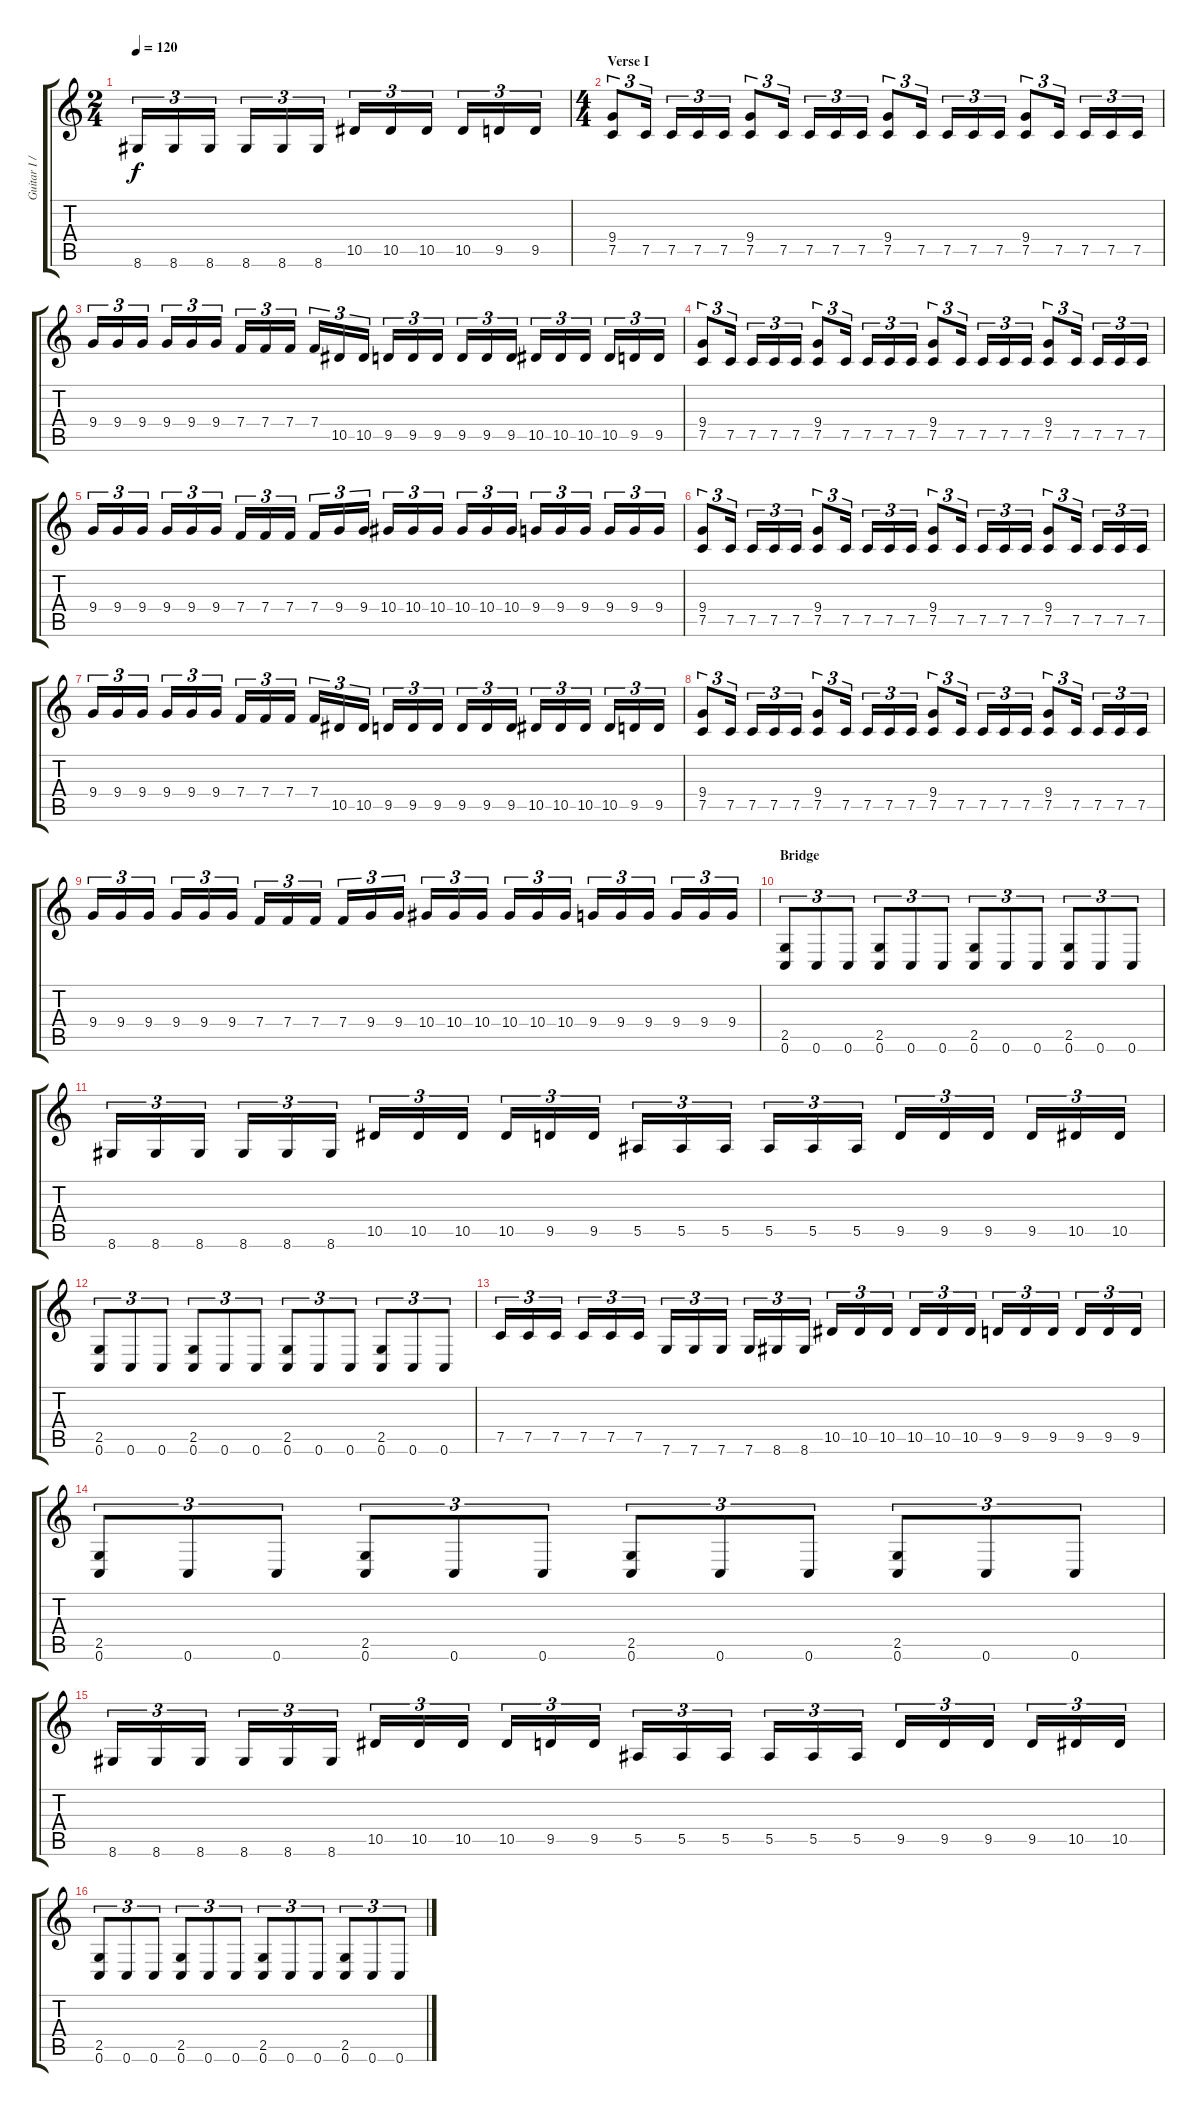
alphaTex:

\track ("Guitar I / Rob" "Guitar I /") {instrument distortionguitar}
\staff {score tabs}
\tuning (C4 G3 Eb3 Bb2 F2 C2) {hide}
\ts (2 4)
\tempo 120
\clef g2
\ks c
8.6.16{tu (3 2) dy f} 8.6.16{tu (3 2)} 8.6.16{tu (3 2)} 8.6.16{tu (3 2)} 8.6.16{tu (3 2)} 8.6.16{tu (3 2)} 10.5.16{tu (3 2)} 10.5.16{tu (3 2)} 10.5.16{tu (3 2)} 10.5.16{tu (3 2)} 9.5.16{tu (3 2)} 9.5.16{tu (3 2)} |
\ts (4 4)
\section ("" "Verse I")
(9.4 7.5).8{tu (3 2)} 7.5.16{tu (3 2)} 7.5.16{tu (3 2)} 7.5.16{tu (3 2)} 7.5.16{tu (3 2)} (9.4 7.5).8{tu (3 2)} 7.5.16{tu (3 2)} 7.5.16{tu (3 2)} 7.5.16{tu (3 2)} 7.5.16{tu (3 2)} (9.4 7.5).8{tu (3 2)} 7.5.16{tu (3 2)} 7.5.16{tu (3 2)} 7.5.16{tu (3 2)} 7.5.16{tu (3 2)} (9.4 7.5).8{tu (3 2)} 7.5.16{tu (3 2)} 7.5.16{tu (3 2)} 7.5.16{tu (3 2)} 7.5.16{tu (3 2)} |
9.4.16{tu (3 2)} 9.4.16{tu (3 2)} 9.4.16{tu (3 2)} 9.4.16{tu (3 2)} 9.4.16{tu (3 2)} 9.4.16{tu (3 2)} 7.4.16{tu (3 2)} 7.4.16{tu (3 2)} 7.4.16{tu (3 2)} 7.4.16{tu (3 2)} 10.5.16{tu (3 2)} 10.5.16{tu (3 2)} 9.5.16{tu (3 2)} 9.5.16{tu (3 2)} 9.5.16{tu (3 2)} 9.5.16{tu (3 2)} 9.5.16{tu (3 2)} 9.5.16{tu (3 2)} 10.5.16{tu (3 2)} 10.5.16{tu (3 2)} 10.5.16{tu (3 2)} 10.5.16{tu (3 2)} 9.5.16{tu (3 2)} 9.5.16{tu (3 2)} |
(9.4 7.5).8{tu (3 2)} 7.5.16{tu (3 2)} 7.5.16{tu (3 2)} 7.5.16{tu (3 2)} 7.5.16{tu (3 2)} (9.4 7.5).8{tu (3 2)} 7.5.16{tu (3 2)} 7.5.16{tu (3 2)} 7.5.16{tu (3 2)} 7.5.16{tu (3 2)} (9.4 7.5).8{tu (3 2)} 7.5.16{tu (3 2)} 7.5.16{tu (3 2)} 7.5.16{tu (3 2)} 7.5.16{tu (3 2)} (9.4 7.5).8{tu (3 2)} 7.5.16{tu (3 2)} 7.5.16{tu (3 2)} 7.5.16{tu (3 2)} 7.5.16{tu (3 2)} |
9.4.16{tu (3 2)} 9.4.16{tu (3 2)} 9.4.16{tu (3 2)} 9.4.16{tu (3 2)} 9.4.16{tu (3 2)} 9.4.16{tu (3 2)} 7.4.16{tu (3 2)} 7.4.16{tu (3 2)} 7.4.16{tu (3 2)} 7.4.16{tu (3 2)} 9.4.16{tu (3 2)} 9.4.16{tu (3 2)} 10.4.16{tu (3 2)} 10.4.16{tu (3 2)} 10.4.16{tu (3 2)} 10.4.16{tu (3 2)} 10.4.16{tu (3 2)} 10.4.16{tu (3 2)} 9.4.16{tu (3 2)} 9.4.16{tu (3 2)} 9.4.16{tu (3 2)} 9.4.16{tu (3 2)} 9.4.16{tu (3 2)} 9.4.16{tu (3 2)} |
(9.4 7.5).8{tu (3 2)} 7.5.16{tu (3 2)} 7.5.16{tu (3 2)} 7.5.16{tu (3 2)} 7.5.16{tu (3 2)} (9.4 7.5).8{tu (3 2)} 7.5.16{tu (3 2)} 7.5.16{tu (3 2)} 7.5.16{tu (3 2)} 7.5.16{tu (3 2)} (9.4 7.5).8{tu (3 2)} 7.5.16{tu (3 2)} 7.5.16{tu (3 2)} 7.5.16{tu (3 2)} 7.5.16{tu (3 2)} (9.4 7.5).8{tu (3 2)} 7.5.16{tu (3 2)} 7.5.16{tu (3 2)} 7.5.16{tu (3 2)} 7.5.16{tu (3 2)} |
9.4.16{tu (3 2)} 9.4.16{tu (3 2)} 9.4.16{tu (3 2)} 9.4.16{tu (3 2)} 9.4.16{tu (3 2)} 9.4.16{tu (3 2)} 7.4.16{tu (3 2)} 7.4.16{tu (3 2)} 7.4.16{tu (3 2)} 7.4.16{tu (3 2)} 10.5.16{tu (3 2)} 10.5.16{tu (3 2)} 9.5.16{tu (3 2)} 9.5.16{tu (3 2)} 9.5.16{tu (3 2)} 9.5.16{tu (3 2)} 9.5.16{tu (3 2)} 9.5.16{tu (3 2)} 10.5.16{tu (3 2)} 10.5.16{tu (3 2)} 10.5.16{tu (3 2)} 10.5.16{tu (3 2)} 9.5.16{tu (3 2)} 9.5.16{tu (3 2)} |
(9.4 7.5).8{tu (3 2)} 7.5.16{tu (3 2)} 7.5.16{tu (3 2)} 7.5.16{tu (3 2)} 7.5.16{tu (3 2)} (9.4 7.5).8{tu (3 2)} 7.5.16{tu (3 2)} 7.5.16{tu (3 2)} 7.5.16{tu (3 2)} 7.5.16{tu (3 2)} (9.4 7.5).8{tu (3 2)} 7.5.16{tu (3 2)} 7.5.16{tu (3 2)} 7.5.16{tu (3 2)} 7.5.16{tu (3 2)} (9.4 7.5).8{tu (3 2)} 7.5.16{tu (3 2)} 7.5.16{tu (3 2)} 7.5.16{tu (3 2)} 7.5.16{tu (3 2)} |
9.4.16{tu (3 2)} 9.4.16{tu (3 2)} 9.4.16{tu (3 2)} 9.4.16{tu (3 2)} 9.4.16{tu (3 2)} 9.4.16{tu (3 2)} 7.4.16{tu (3 2)} 7.4.16{tu (3 2)} 7.4.16{tu (3 2)} 7.4.16{tu (3 2)} 9.4.16{tu (3 2)} 9.4.16{tu (3 2)} 10.4.16{tu (3 2)} 10.4.16{tu (3 2)} 10.4.16{tu (3 2)} 10.4.16{tu (3 2)} 10.4.16{tu (3 2)} 10.4.16{tu (3 2)} 9.4.16{tu (3 2)} 9.4.16{tu (3 2)} 9.4.16{tu (3 2)} 9.4.16{tu (3 2)} 9.4.16{tu (3 2)} 9.4.16{tu (3 2)} |
\section ("" "Bridge")
(2.5 0.6).8{tu (3 2)} 0.6.8{tu (3 2)} 0.6.8{tu (3 2)} (2.5 0.6).8{tu (3 2)} 0.6.8{tu (3 2)} 0.6.8{tu (3 2)} (2.5 0.6).8{tu (3 2)} 0.6.8{tu (3 2)} 0.6.8{tu (3 2)} (2.5 0.6).8{tu (3 2)} 0.6.8{tu (3 2)} 0.6.8{tu (3 2)} |
8.6.16{tu (3 2)} 8.6.16{tu (3 2)} 8.6.16{tu (3 2)} 8.6.16{tu (3 2)} 8.6.16{tu (3 2)} 8.6.16{tu (3 2)} 10.5.16{tu (3 2)} 10.5.16{tu (3 2)} 10.5.16{tu (3 2)} 10.5.16{tu (3 2)} 9.5.16{tu (3 2)} 9.5.16{tu (3 2)} 5.5.16{tu (3 2)} 5.5.16{tu (3 2)} 5.5.16{tu (3 2)} 5.5.16{tu (3 2)} 5.5.16{tu (3 2)} 5.5.16{tu (3 2)} 9.5.16{tu (3 2)} 9.5.16{tu (3 2)} 9.5.16{tu (3 2)} 9.5.16{tu (3 2)} 10.5.16{tu (3 2)} 10.5.16{tu (3 2)} |
(2.5 0.6).8{tu (3 2)} 0.6.8{tu (3 2)} 0.6.8{tu (3 2)} (2.5 0.6).8{tu (3 2)} 0.6.8{tu (3 2)} 0.6.8{tu (3 2)} (2.5 0.6).8{tu (3 2)} 0.6.8{tu (3 2)} 0.6.8{tu (3 2)} (2.5 0.6).8{tu (3 2)} 0.6.8{tu (3 2)} 0.6.8{tu (3 2)} |
7.5.16{tu (3 2)} 7.5.16{tu (3 2)} 7.5.16{tu (3 2)} 7.5.16{tu (3 2)} 7.5.16{tu (3 2)} 7.5.16{tu (3 2)} 7.6.16{tu (3 2)} 7.6.16{tu (3 2)} 7.6.16{tu (3 2)} 7.6.16{tu (3 2)} 8.6.16{tu (3 2)} 8.6.16{tu (3 2)} 10.5.16{tu (3 2)} 10.5.16{tu (3 2)} 10.5.16{tu (3 2)} 10.5.16{tu (3 2)} 10.5.16{tu (3 2)} 10.5.16{tu (3 2)} 9.5.16{tu (3 2)} 9.5.16{tu (3 2)} 9.5.16{tu (3 2)} 9.5.16{tu (3 2)} 9.5.16{tu (3 2)} 9.5.16{tu (3 2)} |
(2.5 0.6).8{tu (3 2)} 0.6.8{tu (3 2)} 0.6.8{tu (3 2)} (2.5 0.6).8{tu (3 2)} 0.6.8{tu (3 2)} 0.6.8{tu (3 2)} (2.5 0.6).8{tu (3 2)} 0.6.8{tu (3 2)} 0.6.8{tu (3 2)} (2.5 0.6).8{tu (3 2)} 0.6.8{tu (3 2)} 0.6.8{tu (3 2)} |
8.6.16{tu (3 2)} 8.6.16{tu (3 2)} 8.6.16{tu (3 2)} 8.6.16{tu (3 2)} 8.6.16{tu (3 2)} 8.6.16{tu (3 2)} 10.5.16{tu (3 2)} 10.5.16{tu (3 2)} 10.5.16{tu (3 2)} 10.5.16{tu (3 2)} 9.5.16{tu (3 2)} 9.5.16{tu (3 2)} 5.5.16{tu (3 2)} 5.5.16{tu (3 2)} 5.5.16{tu (3 2)} 5.5.16{tu (3 2)} 5.5.16{tu (3 2)} 5.5.16{tu (3 2)} 9.5.16{tu (3 2)} 9.5.16{tu (3 2)} 9.5.16{tu (3 2)} 9.5.16{tu (3 2)} 10.5.16{tu (3 2)} 10.5.16{tu (3 2)} |
(2.5 0.6).8{tu (3 2)} 0.6.8{tu (3 2)} 0.6.8{tu (3 2)} (2.5 0.6).8{tu (3 2)} 0.6.8{tu (3 2)} 0.6.8{tu (3 2)} (2.5 0.6).8{tu (3 2)} 0.6.8{tu (3 2)} 0.6.8{tu (3 2)} (2.5 0.6).8{tu (3 2)} 0.6.8{tu (3 2)} 0.6.8{tu (3 2)}
